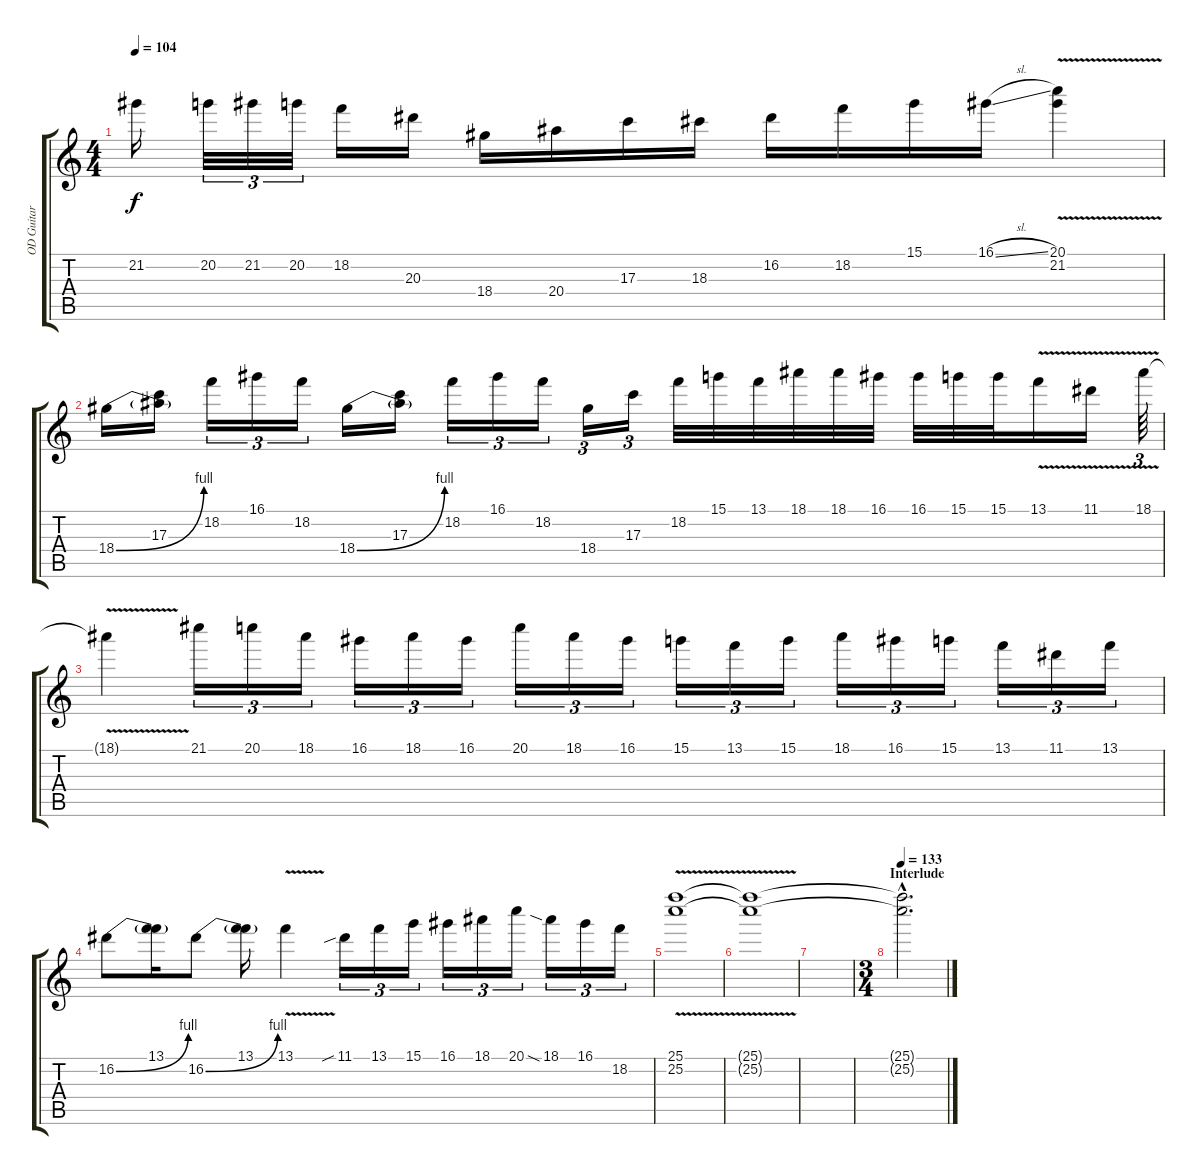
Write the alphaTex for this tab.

\track ("OD Guitar" "OD Guitar") {instrument overdrivenguitar}
\staff {score tabs}
\tuning (E4 B3 G3 D3 A2 E2) {hide}
\ts (4 4)
\tempo 104
\clef g2
\ks c
21.2.16{dy f} 20.2.32{tu (3 2)} 21.2.32{tu (3 2)} 20.2.32{tu (3 2)} 18.2.16 20.3.16 18.4.16 20.4.16 17.3.16 18.3.16 16.2.16 18.2.16 15.1.16 16.1{sl}.16 (20.1{v} 21.2).4 |
18.4{be (bend 0 0 60 4)}.16 (17.3 18.4{t}).16 18.2.16{tu (3 2)} 16.1.16{tu (3 2)} 18.2.16{tu (3 2)} 18.4{be (bend 0 0 60 4)}.16 (17.3 18.4{t}).16 18.2.16{tu (3 2)} 16.1.16{tu (3 2)} 18.2.16{tu (3 2)} 18.4.16{tu (3 2)} 17.3.16{tu (3 2)} 18.2.32 15.1.32 13.1.32 18.1.32 18.1.32 16.1.32 16.1.32 15.1.32 15.1.32 13.1{v}.16 11.1{v}.16 18.1{v}.64{tu (3 2)} |
18.1{t}.4 21.1.16{tu (3 2)} 20.1.16{tu (3 2)} 18.1.16{tu (3 2)} 16.1.16{tu (3 2)} 18.1.16{tu (3 2)} 16.1.16{tu (3 2)} 20.1.16{tu (3 2)} 18.1.16{tu (3 2)} 16.1.16{tu (3 2)} 15.1.16{tu (3 2)} 13.1.16{tu (3 2)} 15.1.16{tu (3 2)} 18.1.16{tu (3 2)} 16.1.16{tu (3 2)} 15.1.16{tu (3 2)} 13.1.16{tu (3 2)} 11.1.16{tu (3 2)} 13.1.16{tu (3 2)} |
16.2{be (bend 0 0 60 4)}.8 (13.1 16.2{t}).16 16.2{be (bend 0 0 60 4)}.8 (13.1 16.2{t}).16 13.1{v}.4 11.1{sib}.16{tu (3 2)} 13.1.16{tu (3 2)} 15.1.16{tu (3 2)} 16.1.16{tu (3 2)} 18.1.16{tu (3 2)} 20.1.16{tu (3 2)} 18.1{sia}.16{tu (3 2)} 16.1.16{tu (3 2)} 18.2.16{tu (3 2)} |
(25.1{v} 25.2{v}).1 |
(25.1{t} 25.2{t}).1{volume 9} |
|
\ts (3 4)
\section ("" "Interlude ")
\tempo 133
(25.1{hac t} 25.2{hac t}).2{d volume 0}
